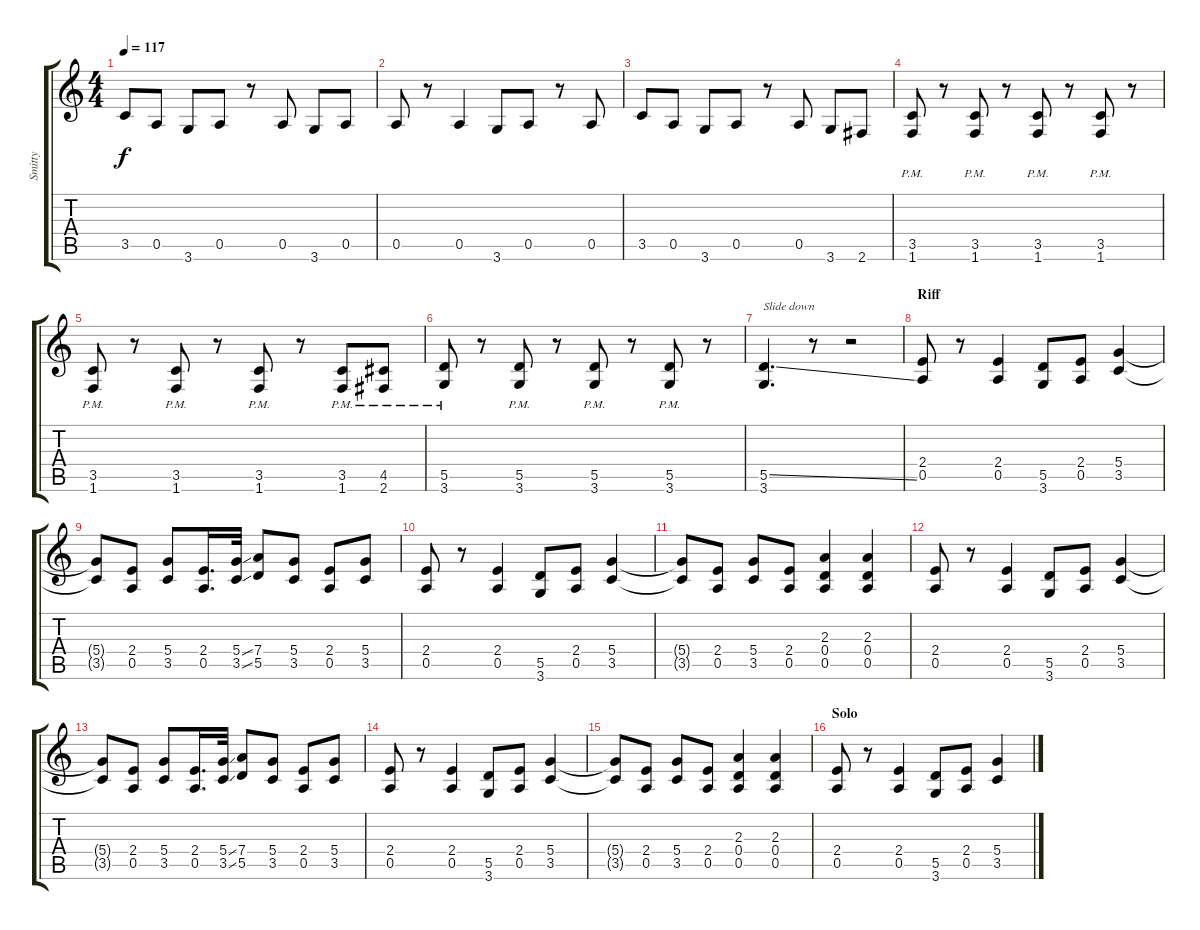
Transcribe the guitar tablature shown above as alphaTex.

\track ("Smitty" "Smitty") {instrument distortionguitar}
\staff {score tabs}
\tuning (E4 B3 G3 D3 A2 E2) {hide}
\ts (4 4)
\tempo 117
\clef g2
\ks c
3.5.8{dy f} 0.5.8 3.6.8 0.5.8 r.8 0.5.8 3.6.8 0.5.8 |
0.5.8 r.8 0.5.4 3.6.8 0.5.8 r.8 0.5.8 |
3.5.8 0.5.8 3.6.8 0.5.8 r.8 0.5.8 3.6.8 2.6.8 |
(3.5{pm} 1.6).8 r.8 (3.5{pm} 1.6).8 r.8 (3.5{pm} 1.6).8 r.8 (3.5{pm} 1.6).8 r.8 |
(3.5{pm} 1.6).8 r.8 (3.5{pm} 1.6).8 r.8 (3.5{pm} 1.6).8 r.8 (3.5{pm} 1.6).8 (4.5{pm} 2.6).8 |
(5.5{pm} 3.6).8 r.8 (5.5{pm} 3.6).8 r.8 (5.5{pm} 3.6).8 r.8 (5.5{pm} 3.6).8 r.8 |
(5.5{ss} 3.6).4{d txt "Slide down"} r.8 r.2 |
\section ("" "Riff")
(2.4 0.5).8 r.8 (2.4 0.5).4 (5.5 3.6).8 (2.4 0.5).8 (5.4 3.5).4 |
(5.4{t} 3.5{t}).8 (2.4 0.5).8 (5.4 3.5).8 (2.4 0.5).16{d} (5.4{ss} 3.5{ss}).32 (7.4 5.5).8 (5.4 3.5).8 (2.4 0.5).8 (5.4 3.5).8 |
(2.4 0.5).8 r.8 (2.4 0.5).4 (5.5 3.6).8 (2.4 0.5).8 (5.4 3.5).4 |
(5.4{t} 3.5{t}).8 (2.4 0.5).8 (5.4 3.5).8 (2.4 0.5).8 (2.3 0.4 0.5).4 (2.3 0.4 0.5).4 |
(2.4 0.5).8 r.8 (2.4 0.5).4 (5.5 3.6).8 (2.4 0.5).8 (5.4 3.5).4 |
(5.4{t} 3.5{t}).8 (2.4 0.5).8 (5.4 3.5).8 (2.4 0.5).16{d} (5.4{ss} 3.5{ss}).32 (7.4 5.5).8 (5.4 3.5).8 (2.4 0.5).8 (5.4 3.5).8 |
(2.4 0.5).8 r.8 (2.4 0.5).4 (5.5 3.6).8 (2.4 0.5).8 (5.4 3.5).4 |
(5.4{t} 3.5{t}).8 (2.4 0.5).8 (5.4 3.5).8 (2.4 0.5).8 (2.3 0.4 0.5).4 (2.3 0.4 0.5).4 |
\section ("" "Solo")
(2.4 0.5).8 r.8 (2.4 0.5).4 (5.5 3.6).8 (2.4 0.5).8 (5.4 3.5).4
